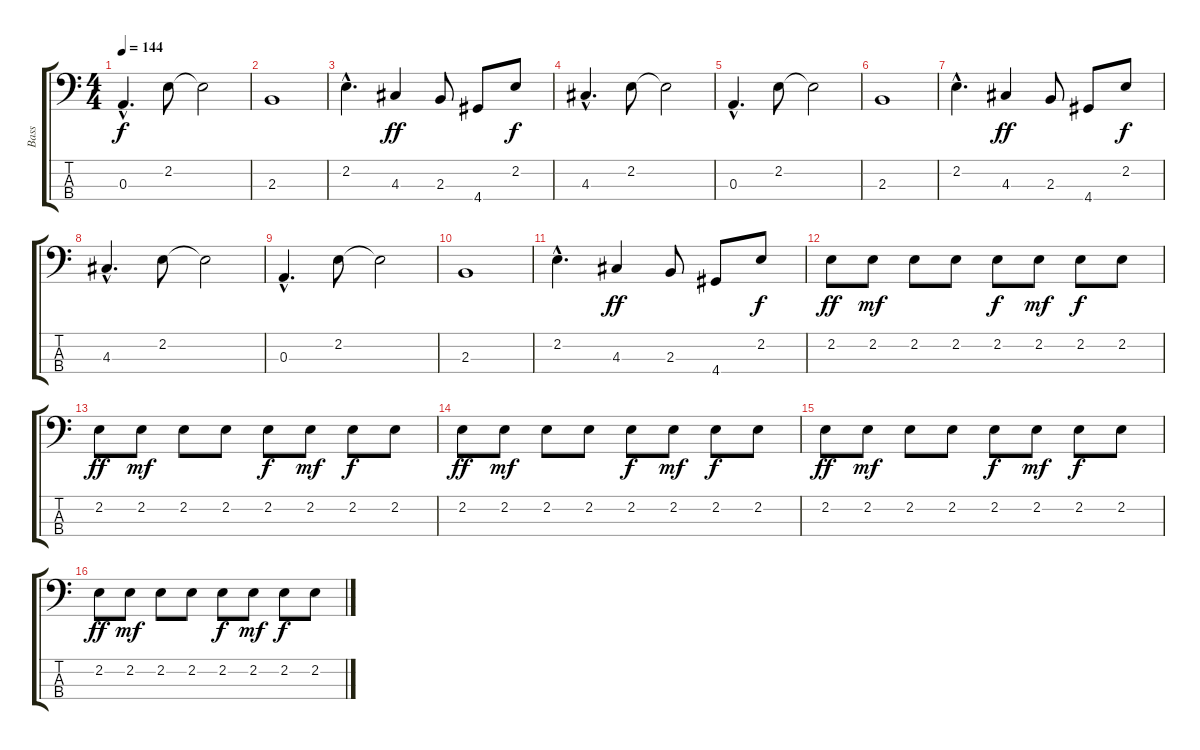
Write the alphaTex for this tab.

\track ("Bass" "Bass") {instrument electricbassfinger}
\staff {score tabs}
\tuning (G2 D2 A1 E1) {hide}
\ts (4 4)
\tempo 144
\clef f4
\ks c
0.3{hac}.4{d dy f} 2.2.8 2.2{t}.2 |
2.3.1 |
2.2{hac}.4{d} 4.3.4{dy ff} 2.3.8 4.4.8 2.2.8{dy f} |
4.3{hac}.4{d} 2.2.8 2.2{t}.2 |
0.3{hac}.4{d} 2.2.8 2.2{t}.2 |
2.3.1 |
2.2{hac}.4{d} 4.3.4{dy ff} 2.3.8 4.4.8 2.2.8{dy f} |
4.3{hac}.4{d} 2.2.8 2.2{t}.2 |
0.3{hac}.4{d} 2.2.8 2.2{t}.2 |
2.3.1 |
2.2{hac}.4{d} 4.3.4{dy ff} 2.3.8 4.4.8 2.2.8{dy f} |
2.2.8{dy ff} 2.2.8{dy mf} 2.2.8 2.2.8 2.2.8{dy f} 2.2.8{dy mf} 2.2.8{dy f} 2.2.8 |
2.2.8{dy ff} 2.2.8{dy mf} 2.2.8 2.2.8 2.2.8{dy f} 2.2.8{dy mf} 2.2.8{dy f} 2.2.8 |
2.2.8{dy ff} 2.2.8{dy mf} 2.2.8 2.2.8 2.2.8{dy f} 2.2.8{dy mf} 2.2.8{dy f} 2.2.8 |
2.2.8{dy ff} 2.2.8{dy mf} 2.2.8 2.2.8 2.2.8{dy f} 2.2.8{dy mf} 2.2.8{dy f} 2.2.8 |
2.2.8{dy ff} 2.2.8{dy mf} 2.2.8 2.2.8 2.2.8{dy f} 2.2.8{dy mf} 2.2.8{dy f} 2.2.8
